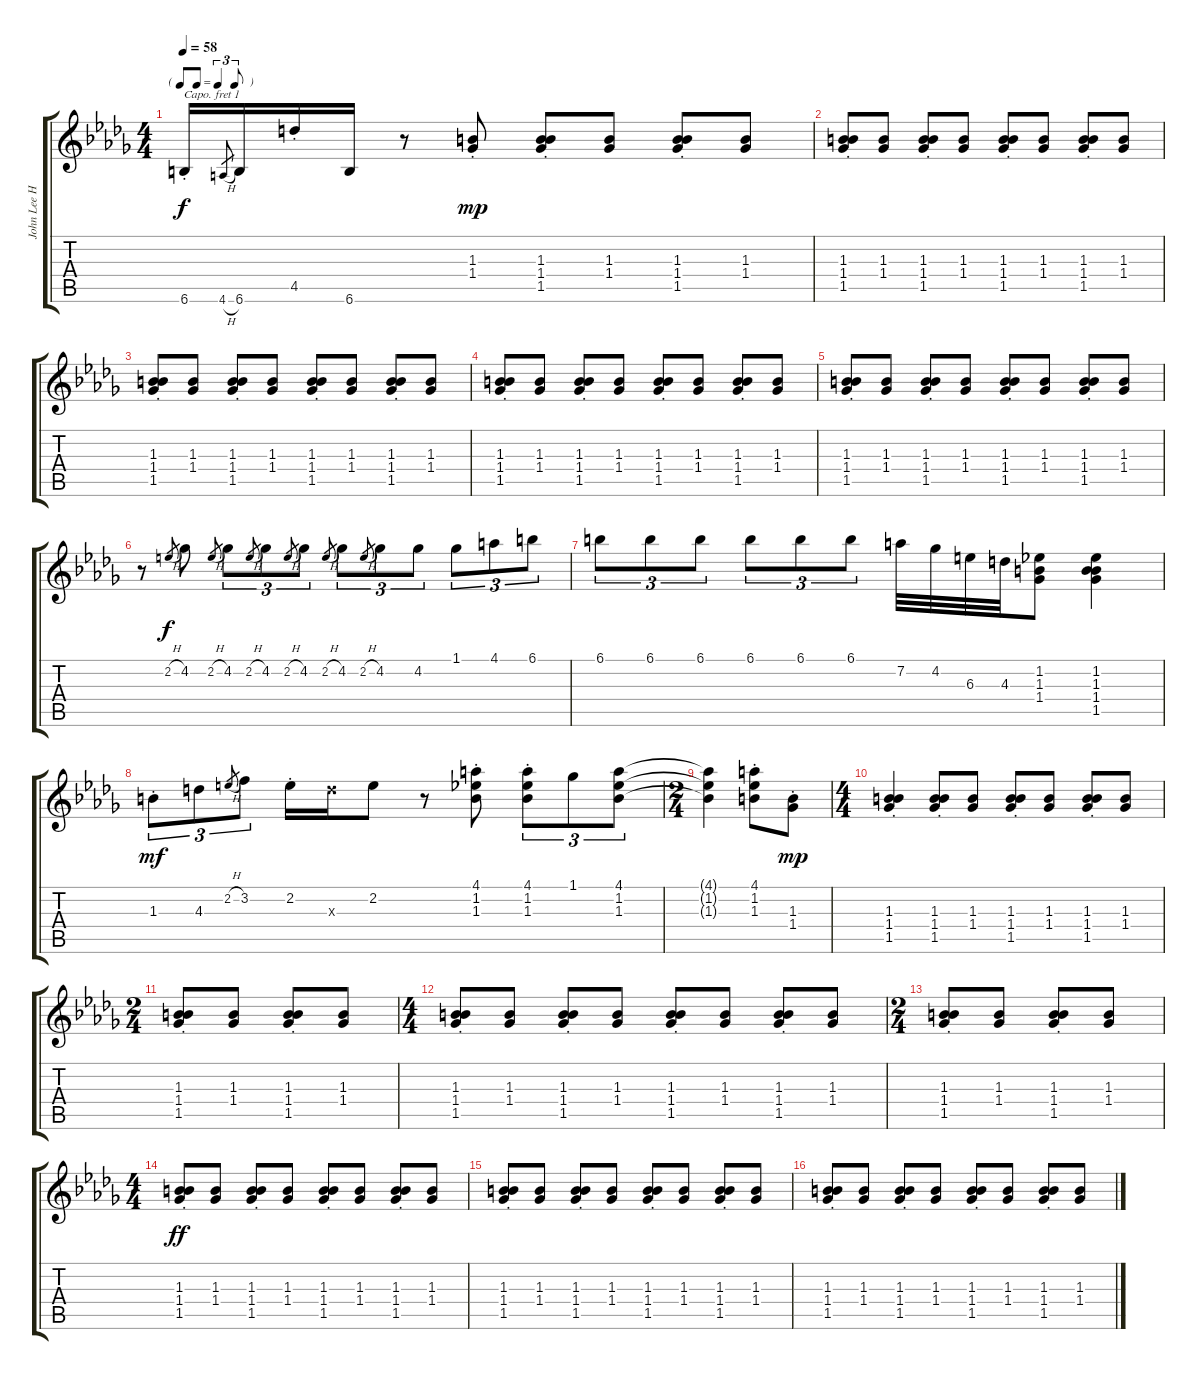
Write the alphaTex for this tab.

\track ("John Lee Hooker Open A Tuning-Capo 1st F" "John Lee H") {instrument acousticguitarsteel}
\staff {score tabs}
\capo 1
\tuning (E4 Db4 A3 E3 A3 E2) {hide}
\ts (4 4)
\tf triplet8th
\tempo 58
\clef g2
\ks db
6.6{st}.16{dy f} 4.6{h}.8{gr} 6.6.16 4.5{st}.16 6.6.16 r.8 (1.3{st} 1.4{st}).8{dy mp} (1.3{st} 1.4{st} 1.5{st}).8 (1.3 1.4).8 (1.3{st} 1.4{st} 1.5{st}).8 (1.3 1.4).8 |
(1.3{st} 1.4{st} 1.5{st}).8 (1.3 1.4).8 (1.3{st} 1.4{st} 1.5{st}).8 (1.3 1.4).8 (1.3{st} 1.4{st} 1.5{st}).8 (1.3 1.4).8 (1.3{st} 1.4{st} 1.5{st}).8 (1.3 1.4).8 |
(1.3{st} 1.4{st} 1.5{st}).8 (1.3 1.4).8 (1.3{st} 1.4{st} 1.5{st}).8 (1.3 1.4).8 (1.3{st} 1.4{st} 1.5{st}).8 (1.3 1.4).8 (1.3{st} 1.4{st} 1.5{st}).8 (1.3 1.4).8 |
(1.3{st} 1.4{st} 1.5{st}).8 (1.3 1.4).8 (1.3{st} 1.4{st} 1.5{st}).8 (1.3 1.4).8 (1.3{st} 1.4{st} 1.5{st}).8 (1.3 1.4).8 (1.3{st} 1.4{st} 1.5{st}).8 (1.3 1.4).8 |
(1.3{st} 1.4{st} 1.5{st}).8 (1.3 1.4).8 (1.3{st} 1.4{st} 1.5{st}).8 (1.3 1.4).8 (1.3{st} 1.4{st} 1.5{st}).8 (1.3 1.4).8 (1.3{st} 1.4{st} 1.5{st}).8 (1.3 1.4).8 |
r.8 2.2{h}.8{gr dy f} 4.2.8 2.2{h}.8{gr} 4.2.8{tu (3 2)} 2.2{h}.8{gr} 4.2.8{tu (3 2)} 2.2{h}.8{gr} 4.2.8{tu (3 2)} 2.2{h}.8{gr} 4.2.8{tu (3 2)} 2.2{h}.8{gr} 4.2.8{tu (3 2)} 4.2.8{tu (3 2)} 1.1.8{tu (3 2)} 4.1.8{tu (3 2)} 6.1.8{tu (3 2)} |
6.1.8{tu (3 2)} 6.1.8{tu (3 2)} 6.1.8{tu (3 2)} 6.1.8{tu (3 2)} 6.1.8{tu (3 2)} 6.1.8{tu (3 2)} 7.2.32 4.2.32 6.3.32 4.3.32 (1.2 1.3 1.4).8 (1.2 1.3 1.4 1.5).4 |
1.3{st}.8{tu (3 2) dy mf} 4.3.8{tu (3 2)} 2.2{h}.8{gr} 3.2.8{tu (3 2)} 2.2{st}.16 4.3{x}.16 2.2.8 r.8 (4.1{st} 1.2{st} 1.3{st}).8 (4.1{st} 1.2{st} 1.3{st}).8{tu (3 2)} 1.1.8{tu (3 2)} (4.1 1.2 1.3).8{tu (3 2)} |
\ts (2 4)
(4.1{t} 1.2{t} 1.3{t}).4 (4.1{st} 1.2{st} 1.3{st}).8 (1.3{st} 1.4{st}).8{dy mp} |
\ts (4 4)
(1.3{st} 1.4{st} 1.5{st}).4 (1.3{st} 1.4{st} 1.5{st}).8 (1.3 1.4).8 (1.3{st} 1.4{st} 1.5{st}).8 (1.3 1.4).8 (1.3{st} 1.4{st} 1.5{st}).8 (1.3 1.4).8 |
\ts (2 4)
(1.3{st} 1.4{st} 1.5{st}).8 (1.3 1.4).8 (1.3{st} 1.4{st} 1.5{st}).8 (1.3 1.4).8 |
\ts (4 4)
(1.3{st} 1.4{st} 1.5{st}).8 (1.3 1.4).8 (1.3{st} 1.4{st} 1.5{st}).8 (1.3 1.4).8 (1.3{st} 1.4{st} 1.5{st}).8 (1.3 1.4).8 (1.3{st} 1.4{st} 1.5{st}).8 (1.3 1.4).8 |
\ts (2 4)
(1.3{st} 1.4{st} 1.5{st}).8 (1.3 1.4).8 (1.3{st} 1.4{st} 1.5{st}).8 (1.3 1.4).8 |
\ts (4 4)
(1.3{st} 1.4{st} 1.5{st}).8{dy ff} (1.3 1.4).8 (1.3{st} 1.4{st} 1.5{st}).8 (1.3 1.4).8 (1.3{st} 1.4{st} 1.5{st}).8 (1.3 1.4).8 (1.3{st} 1.4{st} 1.5{st}).8 (1.3 1.4).8 |
(1.3{st} 1.4{st} 1.5{st}).8 (1.3 1.4).8 (1.3{st} 1.4{st} 1.5{st}).8 (1.3 1.4).8 (1.3{st} 1.4{st} 1.5{st}).8 (1.3 1.4).8 (1.3{st} 1.4{st} 1.5{st}).8 (1.3 1.4).8 |
(1.3{st} 1.4{st} 1.5{st}).8 (1.3 1.4).8 (1.3{st} 1.4{st} 1.5{st}).8 (1.3 1.4).8 (1.3{st} 1.4{st} 1.5{st}).8 (1.3 1.4).8 (1.3{st} 1.4{st} 1.5{st}).8 (1.3 1.4).8
